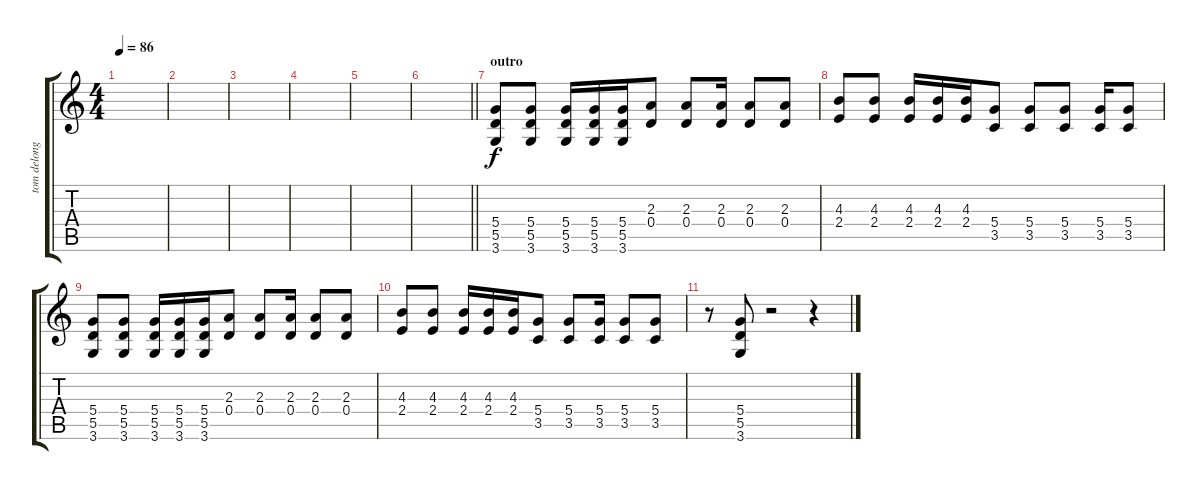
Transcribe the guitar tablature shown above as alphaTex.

\track ("tom delong guitare 3" "tom delong") {instrument overdrivenguitar}
\staff {score tabs}
\tuning (E4 B3 G3 D3 A2 E2) {hide}
\ts (4 4)
\tempo 86
\clef g2
\ks c
|
|
|
|
|
\barLineRight lightlight
|
\section ("" "outro")
(5.4 5.5 3.6).8{instrument overdrivenguitar} (5.4 5.5 3.6).8 (5.4 5.5 3.6).16 (5.4 5.5 3.6).16 (5.4 5.5 3.6).16 (2.3 0.4).8 (2.3 0.4).8 (2.3 0.4).16 (2.3 0.4).8 (2.3 0.4).8 |
(4.3 2.4).8 (4.3 2.4).8 (4.3 2.4).16 (4.3 2.4).16 (4.3 2.4).16 (5.4 3.5).8 (5.4 3.5).8 (5.4 3.5).8 (5.4 3.5).16 (5.4 3.5).8 |
(5.4 5.5 3.6).8 (5.4 5.5 3.6).8 (5.4 5.5 3.6).16 (5.4 5.5 3.6).16 (5.4 5.5 3.6).16 (2.3 0.4).8 (2.3 0.4).8 (2.3 0.4).16 (2.3 0.4).8 (2.3 0.4).8 |
(4.3 2.4).8 (4.3 2.4).8 (4.3 2.4).16 (4.3 2.4).16 (4.3 2.4).16 (5.4 3.5).8 (5.4 3.5).8 (5.4 3.5).16 (5.4 3.5).8 (5.4 3.5).8 |
r.8 (5.4 5.5 3.6).8 r.2 r.4
